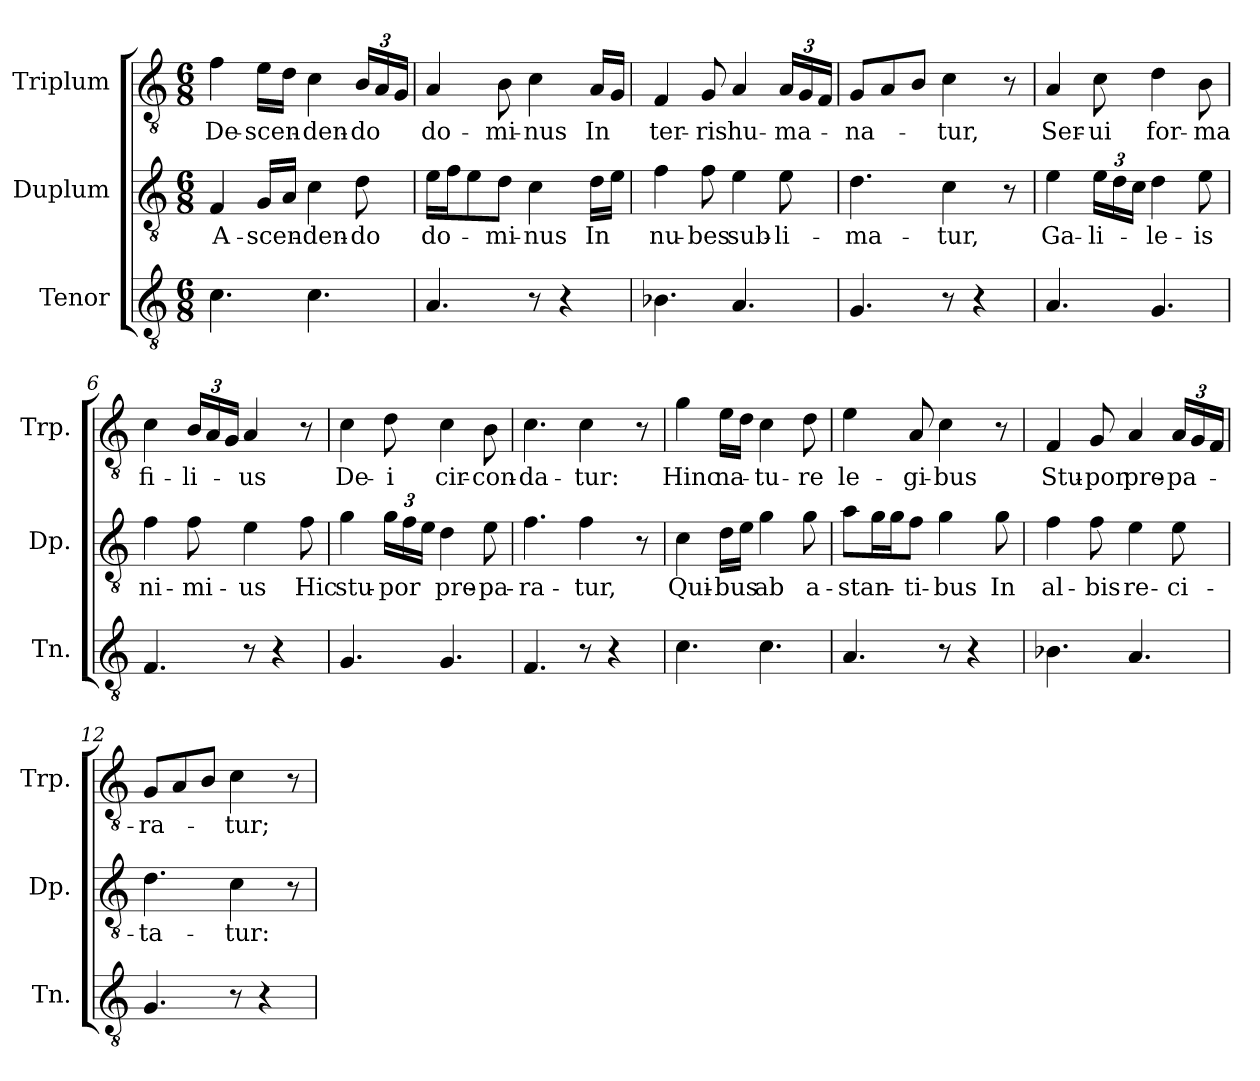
**kern	**kern	**text	**kern	**text
*part3	*part2	*part2	*part1	*part1
*staff3	*staff2	*staff2	*staff1	*staff1
*I"Tenor	*I"Duplum	*	*I"Triplum	*
*I'Tn.	*I'Dp.	*	*I'Trp.	*
*clefGv2	*clefGv2	*	*clefGv2	*
*k[]	*k[]	*	*k[]	*
*M6/8	*M6/8	*	*M6/8	*
=1	=1	=1	=1	=1
!	!	!LO:LY:b	!	!LO:LY:b
4.c\	4F/	A-	4f\	De-
!	!	!LO:LY:b	!	!LO:LY:b
.	16G/LL	-scen-	16e\LL	-scen-
.	16A/JJ	.	16d\JJ	.
!	!	!LO:LY:b	!	!LO:LY:b
4.c\	4c\	-den-	4c\	-den-
!	!	!LO:LY:b	!	!
*	*	*	*Xbrackettup	*
!	!	!	!	!LO:LY:b
.	8d\	-do	24B/LL	-do
.	.	.	24A/	.
.	.	.	24G/JJ	.
=2	=2	=2	=2	=2
!	!	!LO:LY:b	!	!LO:LY:b
4.A/	16e\LL	do-	4A/	do-
.	16f\J	.	.	.
.	8e\	.	.	.
!	!	!LO:LY:b	!	!LO:LY:b
.	8d\J	-mi-	8B\	-mi-
!	!	!LO:LY:b	!	!LO:LY:b
8r	4c\	-nus	4c\	-nus
4r	.	.	.	.
!	!	!LO:LY:b	!	!LO:LY:b
.	16d\LL	In	16A/LL	In
.	16e\JJ	.	16G/JJ	.
=3	=3	=3	=3	=3
!	!	!LO:LY:b	!	!LO:LY:b
4.B-X\	4f\	nu-	4F/	ter-
!	!	!LO:LY:b	!	!LO:LY:b
.	8f\	-bes	8G/	-ris
!	!	!LO:LY:b	!	!LO:LY:b
4.A/	4e\	sub-	4A/	hu-
!	!	!LO:LY:b	!	!LO:LY:b
.	8e\	-li-	24A/LL	-ma-
.	.	.	24G/	.
.	.	.	24F/JJ	.
=4	=4	=4	=4	=4
!	!	!LO:LY:b	!	!LO:LY:b
4.G/	4.d\	-ma-	8G/L	-na-
.	.	.	8A/	.
.	.	.	8B/J	.
!	!	!LO:LY:b	!	!LO:LY:b
8r	4c\	-tur,	4c\	-tur,
4r	.	.	.	.
.	8r	.	8r	.
=5	=5	=5	=5	=5
!	!	!LO:LY:b	!	!LO:LY:b
4.A/	4e\	Ga-	4A/	Ser-
*	*Xbrackettup	*	*	*
!	!	!LO:LY:b	!	!LO:LY:b
.	24e\LL	-li-	8c\	-ui
.	24d\	.	.	.
.	24c\JJ	.	.	.
!	!	!LO:LY:b	!	!LO:LY:b
4.G/	4d\	-le-	4d\	for-
!	!	!LO:LY:b	!	!LO:LY:b
.	8e\	-is	8B\	-ma
!!LO:LB:g=z
=6	=6	=6	=6	=6
!	!	!LO:LY:b	!	!LO:LY:b
4.F/	4f\	ni-	4c\	fi-
!	!	!LO:LY:b	!	!LO:LY:b
.	8f\	-mi-	24B/LL	-li-
.	.	.	24A/	.
.	.	.	24G/JJ	.
!	!	!LO:LY:b	!	!LO:LY:b
8r	4e\	-us	4A/	-us
4r	.	.	.	.
!	!	!LO:LY:b	!	!
.	8f\	Hic	8r	.
=7	=7	=7	=7	=7
!	!	!LO:LY:b	!	!LO:LY:b
4.G/	4g\	stu-	4c\	De-
!	!	!LO:LY:b	!	!LO:LY:b
.	24g\LL	-por	8d\	-i
.	24f\	.	.	.
.	24e\JJ	.	.	.
!	!	!LO:LY:b	!	!LO:LY:b
4.G/	4d\	pre-	4c\	cir-
!	!	!LO:LY:b	!	!LO:LY:b
.	8e\	-pa-	8B\	-con-
=8	=8	=8	=8	=8
!	!	!LO:LY:b	!	!LO:LY:b
4.F/	4.f\	-ra-	4.c\	-da-
!	!	!LO:LY:b	!	!LO:LY:b
8r	4f\	-tur,	4c\	-tur:
4r	.	.	.	.
.	8r	.	8r	.
=9	=9	=9	=9	=9
!	!	!LO:LY:b	!	!LO:LY:b
4.c\	4c\	Qui-	4g\	Hinc
!	!	!LO:LY:b	!	!LO:LY:b
.	16d\LL	-bus	16e\LL	na-
.	16e\JJ	.	16d\JJ	.
!	!	!LO:LY:b	!	!LO:LY:b
4.c\	4g\	ab	4c\	-tu-
!	!	!LO:LY:b	!	!LO:LY:b
.	8g\	a-	8d\	-re
=10	=10	=10	=10	=10
!	!	!LO:LY:b	!	!LO:LY:b
4.A/	8a\L	-stan-	4e\	le-
*	*tremolo	*	*	*
.	16g\	.	.	.
.	16g\	.	.	.
*	*Xtremolo	*	*	*
!	!	!LO:LY:b	!	!LO:LY:b
.	8f\J	-ti-	8A/	-gi-
!	!	!LO:LY:b	!	!LO:LY:b
8r	4g\	-bus	4c\	-bus
4r	.	.	.	.
!	!	!LO:LY:b	!	!
.	8g\	In	8r	.
=11	=11	=11	=11	=11
!	!	!LO:LY:b	!	!LO:LY:b
4.B-X\	4f\	al-	4F/	Stu-
!	!	!LO:LY:b	!	!LO:LY:b
.	8f\	-bis	8G/	-por
!	!	!LO:LY:b	!	!LO:LY:b
4.A/	4e\	re-	4A/	pre-
!	!	!LO:LY:b	!	!LO:LY:b
.	8e\	-ci-	24A/LL	-pa-
.	.	.	24G/	.
.	.	.	24F/JJ	.
!!LO:LB:g=z
=12	=12	=12	=12	=12
!	!	!LO:LY:b	!	!LO:LY:b
4.G/	4.d\	-ta-	8G/L	-ra-
.	.	.	8A/	.
.	.	.	8B/J	.
!	!	!LO:LY:b	!	!LO:LY:b
8r	4c\	-tur:	4c\	-tur;
4r	.	.	.	.
.	8r	.	8r	.
=	=	=	=	=
*-	*-	*-	*-	*-
